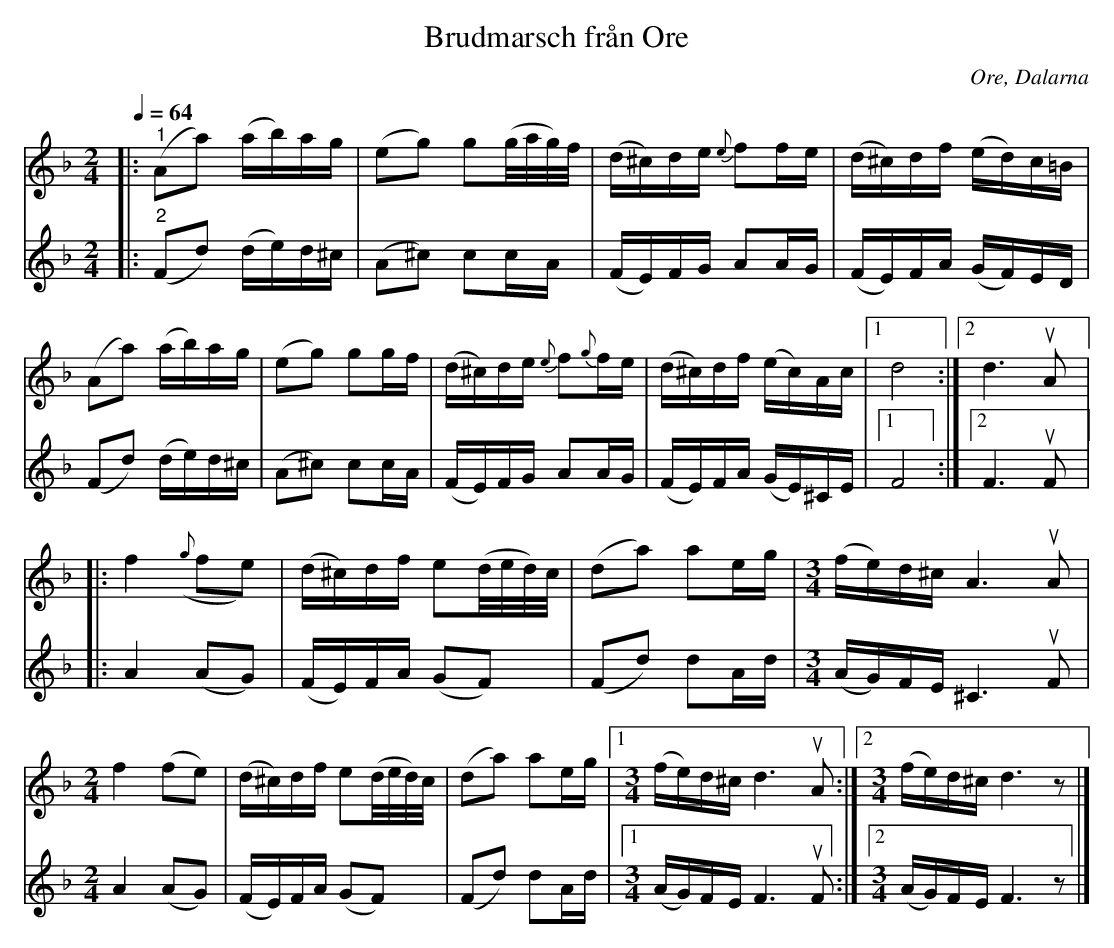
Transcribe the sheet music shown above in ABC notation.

X:1
T:Brudmarsch från Ore
O:Ore, Dalarna
L:1/16
Q:1/4=64
M:2/4
K:Dm
V:1
|:"^1" (A2a2) (ab)ag | (e2g2) g2(g/a/g/)f/ | (d^c)de{e} f2fe | (d^c)df (ed)c=B |
(A2a2) (ab)ag | (e2g2) g2gf | (d^c)de{e} f2{g}fe | (d^c)df (ec)Ac |1 d8 :|2 d6u A2 |:
f4({g} f2e2) | (d^c)df e2(d/e/d/)c/ | (d2a2) a2eg |[M:3/4] (fe)d^c A6u A2 |
[M:2/4] f4 (f2e2) | (d^c)df e2(d/e/d/)c/ | (d2a2) a2eg |1[M:3/4] (fe)d^c d6u A2 :|2[M:3/4] (fe)d^c d6 z2 |]
V:2
|:"^2" (F2d2) (de)d^c | (A2^c2) c2cA | (FE)FG A2AG | (FE)FA (GF)ED |
(F2d2) (de)d^c | (A2^c2) c2cA | (FE)FG A2AG | (FE)FA (GE)^CE |1 F8 :|2 F6u F2 |:
A4 (A2G2) | (FE)FA (G2F2) | (F2d2) d2Ad |[M:3/4] (AG)FE ^C6u F2 |
[M:2/4] A4 (A2G2) | (FE)FA (G2F2) | (F2d2) d2Ad |1 [M:3/4] (AG)FE F6u F2 :|2[M:3/4] (AG)FE F6 z2 |]
